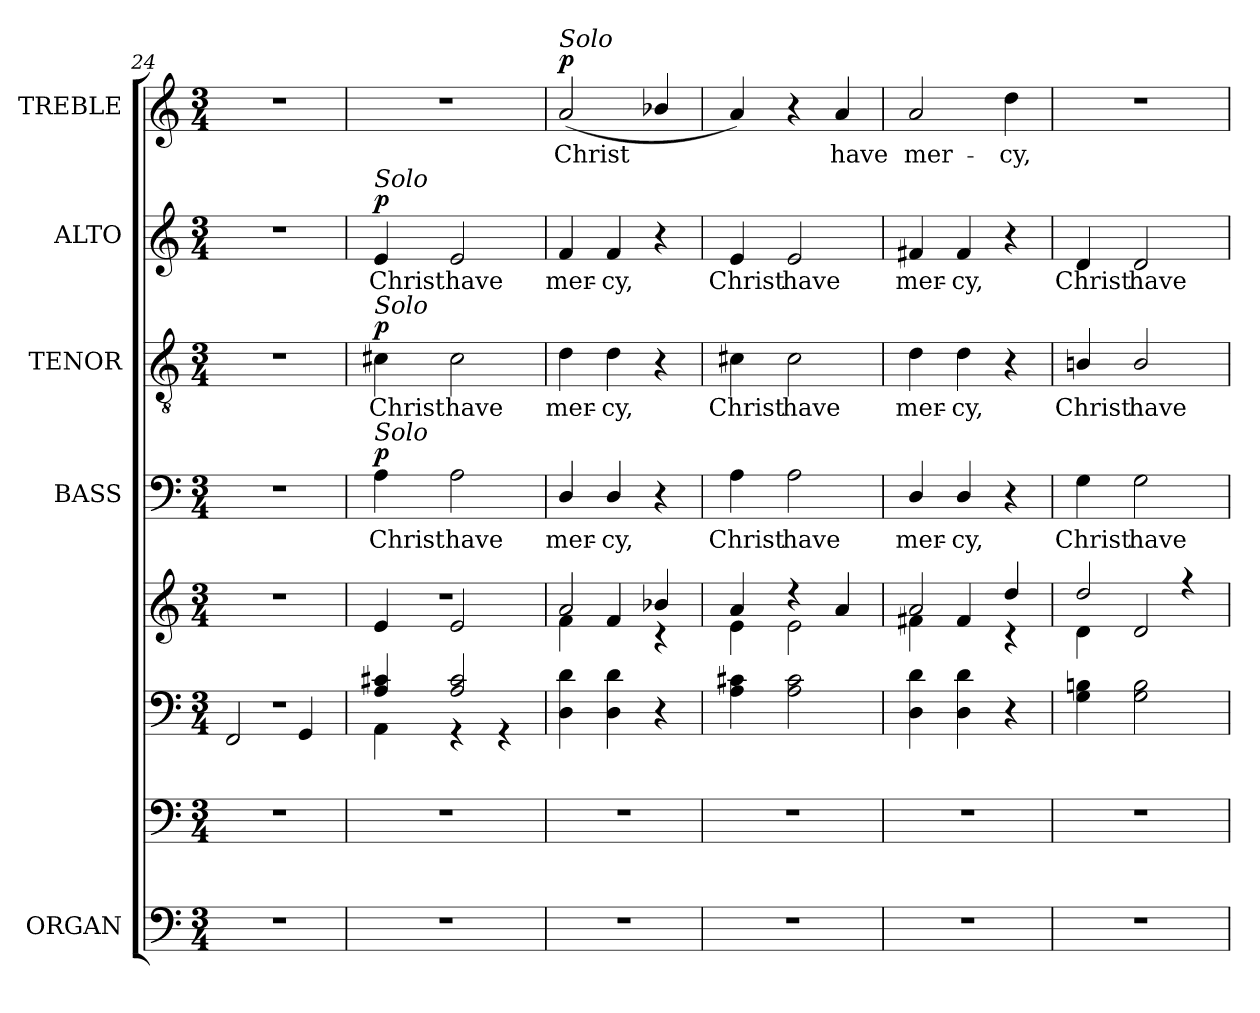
**kern	**kern	**kern	**kern	**kern	**text	**dynam	**kern	**text	**dynam	**kern	**text	**dynam	**kern	**text	**dynam
*part5	*part5	*part5	*part5	*part4	*part4	*part4	*part3	*part3	*part3	*part2	*part2	*part2	*part1	*part1	*part1
*staff8	*staff7	*staff6	*staff5	*staff4	*staff4	*staff4	*staff3	*staff3	*staff3	*staff2	*staff2	*staff2	*staff1	*staff1	*staff1
*I"ORGAN	*	*	*	*I"BASS	*	*	*I"TENOR	*	*	*I"ALTO	*	*	*I"TREBLE	*	*
*I'Org.	*	*	*	*I'B.	*	*	*I'T.	*	*	*I'A.	*	*	*	*	*
*clefF4	*clefF4	*clefF4	*clefG2	*clefF4	*	*	*clefGv2	*	*	*clefG2	*	*	*clefG2	*	*
*	*	*	*	*	*	*	*ITrd7c12	*	*	*	*	*	*	*	*
*k[]	*k[]	*k[]	*k[]	*k[]	*	*	*k[]	*	*	*k[]	*	*	*k[]	*	*
*C:	*C:	*C:	*C:	*C:	*	*	*C:	*	*	*C:	*	*	*C:	*	*
*M3/4	*M3/4	*M3/4	*M3/4	*M3/4	*	*	*M3/4	*	*	*M3/4	*	*	*M3/4	*	*
=24	=24	=24	=24	=24	=24	=24	=24	=24	=24	=24	=24	=24	=24	=24	=24
!LO:N:vis=1	!LO:N:vis=1	!LO:N:vis=1	!LO:N:vis=1	!LO:N:vis=1	!	!	!LO:N:vis=1	!	!	!LO:N:vis=1	!	!	!LO:N:vis=1	!	!
*	*	*^	*	*	*	*	*	*	*	*	*	*	*	*	*
2.r	2.r	2.r	2FFi/	2.r	2.r	.	.	2.r	.	.	2.r	.	.	2.r	.	.
.	.	.	4GGi/	.	.	.	.	.	.	.	.	.	.	.	.	.
=25	=25	=25	=25	=25	=25	=25	=25	=25	=25	=25	=25	=25	=25	=25	=25	=25
!LO:N:vis=1	!LO:N:vis=1	!	!	!LO:N:vis=1	!	!	!	!	!	!	!	!	!	!	!	!
*	*	*	*	*^	*	*	*	*	*	*	*	*	*	*	*	*
!	!	!	!	!	!	!	!LO:LY:b:color=#000000	!	!	!	!	!	!	!	!	!	!
!	!	!	!	!	!	!	!	!	!	!LO:LY:b:color=#000000	!	!	!	!	!	!	!
!	!	!	!	!	!	!	!	!	!	!	!	!LO:TX:a:i:t=Solo	!	!	!	!	!
!	!	!	!	!	!	!	!	!	!LO:TX:a:i:t=Solo	!	!	!	!	!	!	!	!
!	!	!	!	!	!	!LO:TX:a:i:t=Solo	!	!	!	!	!	!	!	!	!	!	!
!	!	!	!	!	!	!	!	!	!	!	!	!	!LO:LY:b:color=#000000	!	!LO:N:vis=1	!	!
2.r	2.r	4Ai/ 4c#Xi	4AAi\	2.r	4ei/	4Ai\	Christ	p	4C#Xi\	Christ	p	4ei/	Christ	p	2.r	.	.
!	!	!	!	!	!	!	!LO:LY:b:color=#000000	!	!	!	!	!	!	!	!	!	!
!	!	!	!	!	!	!	!	!	!	!LO:LY:b:color=#000000	!	!	!	!	!	!	!
!	!	!	!	!	!	!	!	!	!	!	!	!	!LO:LY:b:color=#000000	!	!	!	!
.	.	2Ai/ 2c#i	4r	.	2ei/	2Ai\	have	.	2C#i\	have	.	2ei/	have	.	.	.	.
.	.	.	4r	.	.	.	.	.	.	.	.	.	.	.	.	.	.
!!LO:LB:g=z
=26	=26	=26	=26	=26	=26	=26	=26	=26	=26	=26	=26	=26	=26	=26	=26	=26	=26
!LO:N:vis=1	!LO:N:vis=1	!	!	!	!	!	!	!	!	!	!	!	!	!	!	!	!
*	*	*v	*v	*	*	*	*	*	*	*	*	*	*	*	*	*	*
*	*	*^	*	*	*	*	*	*	*	*	*	*	*	*	*	*
!	!	!	!	!	!	!	!LO:LY:b:color=#000000	!	!	!	!	!	!	!	!	!	!
*	*	*v	*v	*	*	*	*	*	*	*	*	*	*	*	*	*	*
*	*	*^	*	*	*	*	*	*	*	*	*	*	*	*	*	*
!	!	!	!	!	!	!	!	!	!	!LO:LY:b:color=#000000	!	!	!	!	!	!	!
*	*	*v	*v	*	*	*	*	*	*	*	*	*	*	*	*	*	*
*	*	*^	*	*	*	*	*	*	*	*	*	*	*	*	*	*
!	!	!	!	!	!	!	!	!	!	!	!	!	!LO:LY:b:color=#000000	!	!	!	!
*	*	*v	*v	*	*	*	*	*	*	*	*	*	*	*	*	*	*
*	*	*^	*	*	*	*	*	*	*	*	*	*	*	*	*	*
!	!	!	!	!	!	!	!	!	!	!	!	!	!	!	!LO:TX:a:i:t=Solo	!	!
!	!	!LO:TX:b:i:t=senza Ped.	!	!	!	!	!	!	!	!	!	!	!	!	!	!	!
!	!	!	!	!	!	!	!	!	!	!	!	!	!	!	!	!LO:LY:b:color=#000000	!
*	*	*v	*v	*	*	*	*	*	*	*	*	*	*	*	*	*	*
2.r	2.r	4Di\ 4di	2ai/	4fi\	4Di/	mer-	.	4Di\	mer-	.	4fi/	mer-	.	(2ai/	Christ	p
!	!	!	!	!	!	!LO:LY:b:color=#000000	!	!	!	!	!	!	!	!	!	!
!	!	!	!	!	!	!	!	!	!LO:LY:b:color=#000000	!	!	!	!	!	!	!
!	!	!	!	!	!	!	!	!	!	!	!	!LO:LY:b:color=#000000	!	!	!	!
.	.	4Di\ 4di	.	4fi/	4Di/	-cy,	.	4Di\	-cy,	.	4fi/	-cy,	.	.	.	.
.	.	4r	4b-i/	4r	4r	.	.	4r	.	.	4r	.	.	4b-i/	.	.
=27	=27	=27	=27	=27	=27	=27	=27	=27	=27	=27	=27	=27	=27	=27	=27	=27
!LO:N:vis=1	!LO:N:vis=1	!	!	!	!	!	!	!	!	!	!	!	!	!	!	!
!	!	!	!	!	!	!LO:LY:b:color=#000000	!	!	!	!	!	!	!	!	!	!
!	!	!	!	!	!	!	!	!	!LO:LY:b:color=#000000	!	!	!	!	!	!	!
!	!	!	!	!	!	!	!	!	!	!	!	!LO:LY:b:color=#000000	!	!	!	!
2.r	2.r	4Ai\ 4c#Xi	4ai/	4ei\	4Ai\	Christ	.	4C#Xi\	Christ	.	4ei/	Christ	.	4ai/)	.	.
!	!	!	!	!	!	!LO:LY:b:color=#000000	!	!	!	!	!	!	!	!	!	!
!	!	!	!	!	!	!	!	!	!LO:LY:b:color=#000000	!	!	!	!	!	!	!
!	!	!	!	!	!	!	!	!	!	!	!	!LO:LY:b:color=#000000	!	!	!	!
.	.	2Ai\ 2c#i	4r	2ei\	2Ai\	have	.	2C#i\	have	.	2ei/	have	.	4r	.	.
!	!	!	!	!	!	!	!	!	!	!	!	!	!	!	!LO:LY:b:color=#000000	!
.	.	.	4ai/	.	.	.	.	.	.	.	.	.	.	4ai/	have	.
=28	=28	=28	=28	=28	=28	=28	=28	=28	=28	=28	=28	=28	=28	=28	=28	=28
!LO:N:vis=1	!LO:N:vis=1	!	!	!	!	!	!	!	!	!	!	!	!	!	!	!
!	!	!	!	!	!	!LO:LY:b:color=#000000	!	!	!	!	!	!	!	!	!	!
!	!	!	!	!	!	!	!	!	!LO:LY:b:color=#000000	!	!	!	!	!	!	!
!	!	!	!	!	!	!	!	!	!	!	!	!LO:LY:b:color=#000000	!	!	!	!
!	!	!	!	!	!	!	!	!	!	!	!	!	!	!	!LO:LY:b:color=#000000	!
2.r	2.r	4Di\ 4di	2ai/	4f#Xi\	4Di/	mer-	.	4Di\	mer-	.	4f#Xi/	mer-	.	2ai/	mer-	.
!	!	!	!	!	!	!LO:LY:b:color=#000000	!	!	!	!	!	!	!	!	!	!
!	!	!	!	!	!	!	!	!	!LO:LY:b:color=#000000	!	!	!	!	!	!	!
!	!	!	!	!	!	!	!	!	!	!	!	!LO:LY:b:color=#000000	!	!	!	!
.	.	4Di\ 4di	.	4f#i/	4Di/	-cy,	.	4Di\	-cy,	.	4f#i/	-cy,	.	.	.	.
!	!	!	!	!	!	!	!	!	!	!	!	!	!	!	!LO:LY:b:color=#000000	!
.	.	4r	4ddi/	4r	4r	.	.	4r	.	.	4r	.	.	4ddi\	-cy,	.
=29	=29	=29	=29	=29	=29	=29	=29	=29	=29	=29	=29	=29	=29	=29	=29	=29
!LO:N:vis=1	!LO:N:vis=1	!	!	!	!	!	!	!	!	!	!	!	!	!	!	!
!	!	!	!	!	!	!LO:LY:b:color=#000000	!	!	!	!	!	!	!	!	!	!
!	!	!	!	!	!	!	!	!	!LO:LY:b:color=#000000	!	!	!	!	!	!	!
!	!	!	!	!	!	!	!	!	!	!	!	!LO:LY:b:color=#000000	!	!LO:N:vis=1	!	!
2.r	2.r	4Gi\ 4Bni	2ddi/	4di\	4Gi\	Christ	.	4BBni/	Christ	.	4di/	Christ	.	2.r	.	.
!	!	!	!	!	!	!LO:LY:b:color=#000000	!	!	!	!	!	!	!	!	!	!
!	!	!	!	!	!	!	!	!	!LO:LY:b:color=#000000	!	!	!	!	!	!	!
!	!	!	!	!	!	!	!	!	!	!	!	!LO:LY:b:color=#000000	!	!	!	!
.	.	2Gi\ 2Bi	.	2di/	2Gi\	have	.	2BBi/	have	.	2di/	have	.	.	.	.
.	.	.	4r	.	.	.	.	.	.	.	.	.	.	.	.	.
*	*	*	*v	*v	*	*	*	*	*	*	*	*	*	*	*	*
=	=	=	=	=	=	=	=	=	=	=	=	=	=	=	=
*-	*-	*-	*-	*-	*-	*-	*-	*-	*-	*-	*-	*-	*-	*-	*-
